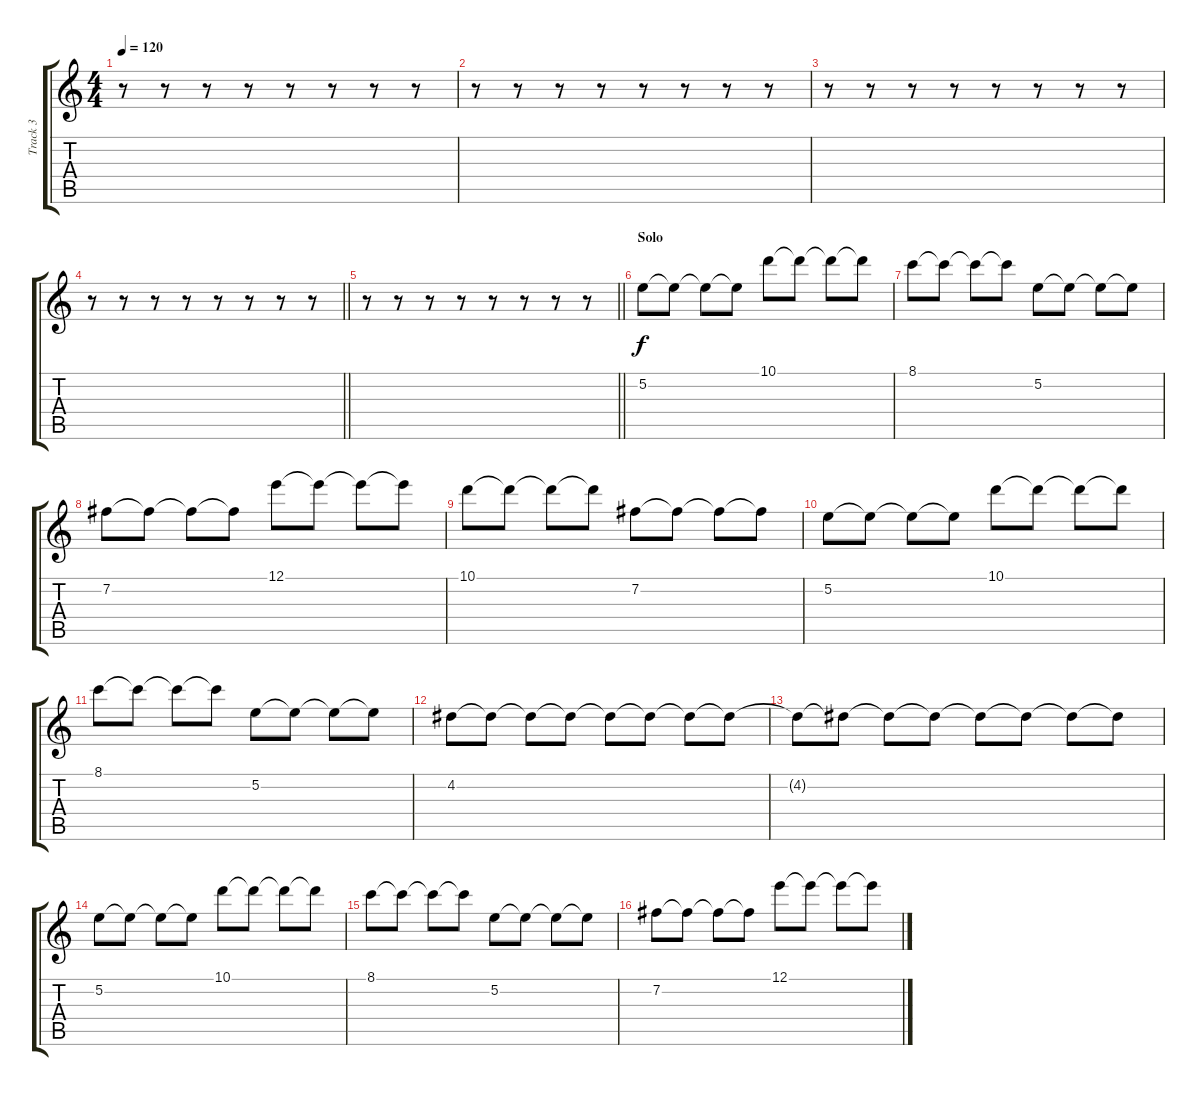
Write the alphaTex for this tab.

\track ("Track 3" "Track 3") {instrument acousticguitarsteel}
\staff {score tabs}
\tuning (E4 B3 G3 D3 A2 E2) {hide}
\ts (4 4)
\tempo 120
\clef g2
\ks c
r.8{dy f} r.8 r.8 r.8 r.8 r.8 r.8 r.8 |
r.8 r.8 r.8 r.8 r.8 r.8 r.8 r.8 |
r.8 r.8 r.8 r.8 r.8 r.8 r.8 r.8 |
\barLineRight lightlight
r.8 r.8 r.8 r.8 r.8 r.8 r.8 r.8 |
\barLineRight lightlight
r.8 r.8 r.8 r.8 r.8 r.8 r.8 r.8 |
\section ("" "Solo")
5.2.8 5.2{t}.8 5.2{t}.8 5.2{t}.8 10.1.8 10.1{t}.8 10.1{t}.8 10.1{t}.8 |
8.1.8 8.1{t}.8 8.1{t}.8 8.1{t}.8 5.2.8 5.2{t}.8 5.2{t}.8 5.2{t}.8 |
7.2.8 7.2{t}.8 7.2{t}.8 7.2{t}.8 12.1.8 12.1{t}.8 12.1{t}.8 12.1{t}.8 |
10.1.8 10.1{t}.8 10.1{t}.8 10.1{t}.8 7.2.8 7.2{t}.8 7.2{t}.8 7.2{t}.8 |
5.2.8 5.2{t}.8 5.2{t}.8 5.2{t}.8 10.1.8 10.1{t}.8 10.1{t}.8 10.1{t}.8 |
8.1.8 8.1{t}.8 8.1{t}.8 8.1{t}.8 5.2.8 5.2{t}.8 5.2{t}.8 5.2{t}.8 |
4.2.8 4.2{t}.8 4.2{t}.8 4.2{t}.8 4.2{t}.8 4.2{t}.8 4.2{t}.8 4.2{t}.8 |
4.2{t}.8 4.2{t}.8 4.2{t}.8 4.2{t}.8 4.2{t}.8 4.2{t}.8 4.2{t}.8 4.2{t}.8 |
5.2.8 5.2{t}.8 5.2{t}.8 5.2{t}.8 10.1.8 10.1{t}.8 10.1{t}.8 10.1{t}.8 |
8.1.8 8.1{t}.8 8.1{t}.8 8.1{t}.8 5.2.8 5.2{t}.8 5.2{t}.8 5.2{t}.8 |
7.2.8 7.2{t}.8 7.2{t}.8 7.2{t}.8 12.1.8 12.1{t}.8 12.1{t}.8 12.1{t}.8
